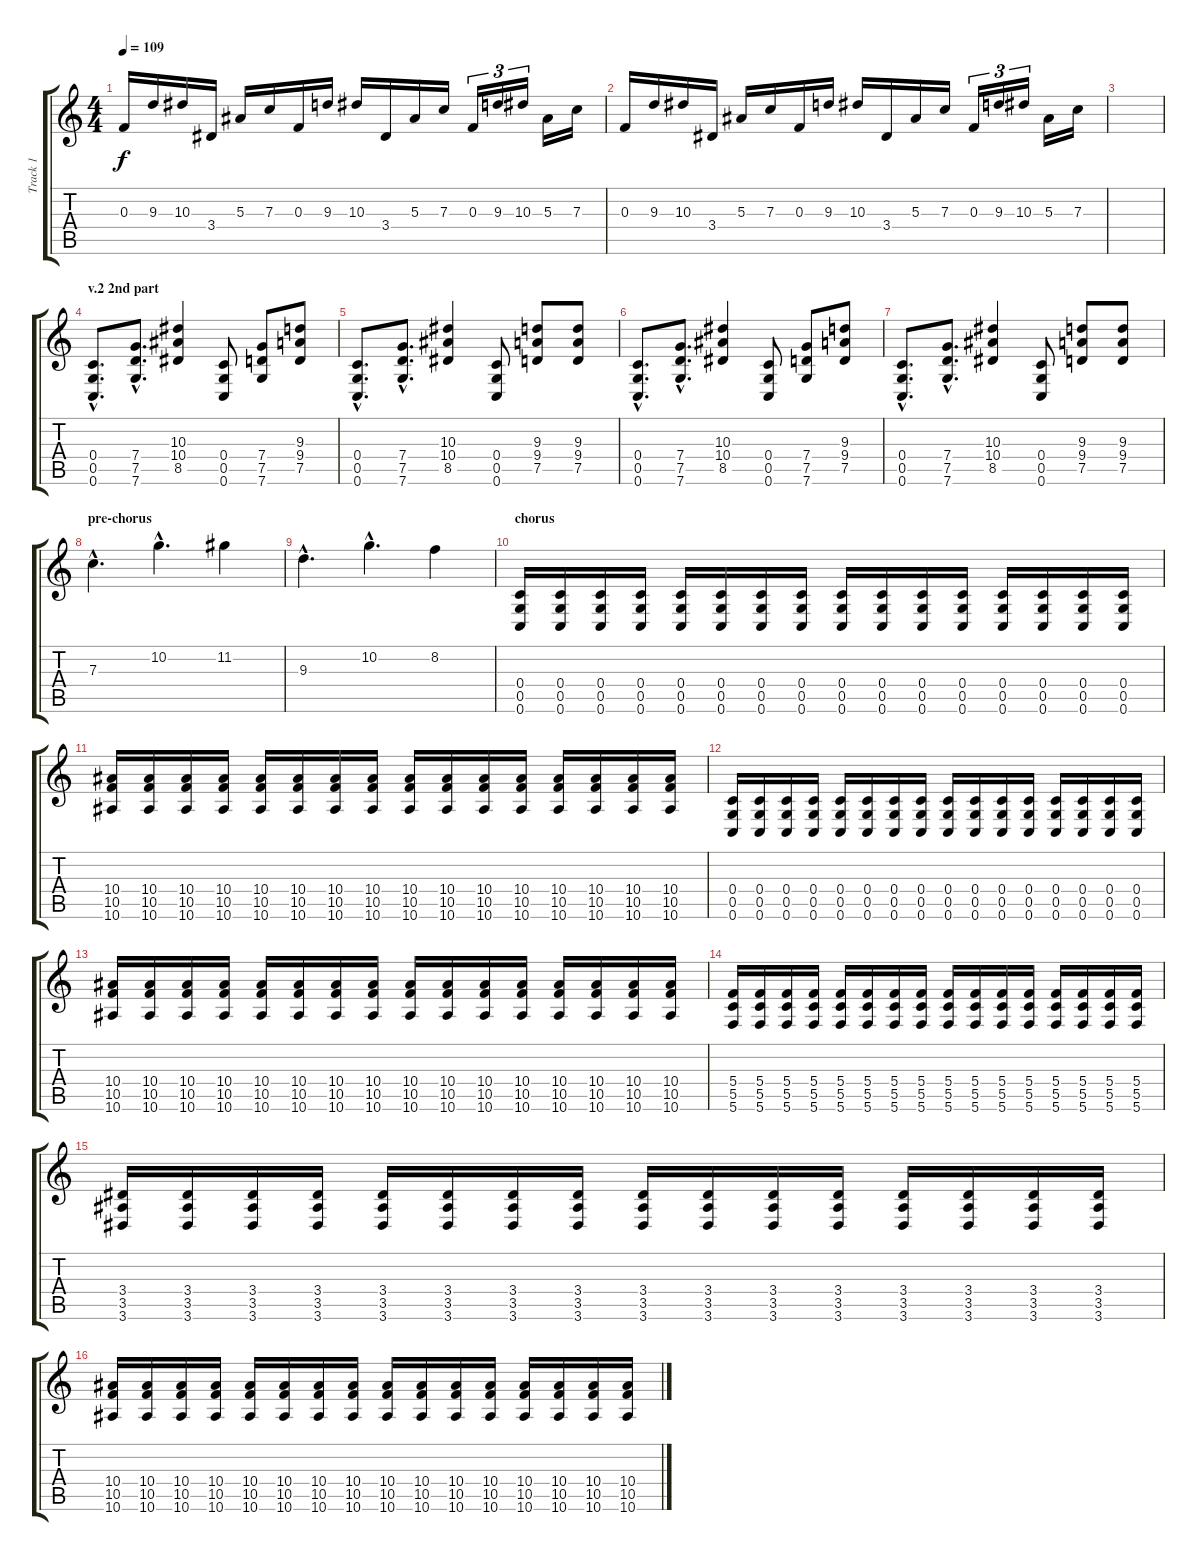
\track ("Track 1" "Track 1") {instrument distortionguitar}
\staff {score tabs}
\tuning (D4 A3 F3 C3 G2 C2) {hide}
\ts (4 4)
\tempo 109
\clef g2
\ks c
0.3.16{dy f} 9.3.16 10.3.16 3.4.16 5.3.16 7.3.16 0.3.16 9.3.16 10.3.16 3.4.16 5.3.16 7.3.16 0.3.16{tu (3 2)} 9.3.16{tu (3 2)} 10.3.16{tu (3 2)} 5.3.16 7.3.16 |
0.3.16 9.3.16 10.3.16 3.4.16 5.3.16 7.3.16 0.3.16 9.3.16 10.3.16 3.4.16 5.3.16 7.3.16 0.3.16{tu (3 2)} 9.3.16{tu (3 2)} 10.3.16{tu (3 2)} 5.3.16 7.3.16 |
|
\section ("" "v.2 2nd part")
(0.4{hac} 0.5{hac} 0.6{hac}).8{d} (7.4{hac} 7.5{hac} 7.6{hac}).8{d} (10.3 10.4 8.5).4 (0.4 0.5 0.6).8 (7.4 7.5 7.6).8 (9.3 9.4 7.5).8 |
(0.4{hac} 0.5{hac} 0.6{hac}).8{d} (7.4{hac} 7.5{hac} 7.6{hac}).8{d} (10.3 10.4 8.5).4 (0.4 0.5 0.6).8 (9.3 9.4 7.5).8 (9.3 9.4 7.5).8 |
(0.4{hac} 0.5{hac} 0.6{hac}).8{d} (7.4{hac} 7.5{hac} 7.6{hac}).8{d} (10.3 10.4 8.5).4 (0.4 0.5 0.6).8 (7.4 7.5 7.6).8 (9.3 9.4 7.5).8 |
(0.4{hac} 0.5{hac} 0.6{hac}).8{d} (7.4{hac} 7.5{hac} 7.6{hac}).8{d} (10.3 10.4 8.5).4 (0.4 0.5 0.6).8 (9.3 9.4 7.5).8 (9.3 9.4 7.5).8 |
\section ("" "pre-chorus")
7.3{hac}.4{d} 10.2{hac}.4{d} 11.2.4 |
9.3{hac}.4{d} 10.2{hac}.4{d} 8.2.4 |
\section ("" "chorus")
(0.4 0.5 0.6).16 (0.4 0.5 0.6).16 (0.4 0.5 0.6).16 (0.4 0.5 0.6).16 (0.4 0.5 0.6).16 (0.4 0.5 0.6).16 (0.4 0.5 0.6).16 (0.4 0.5 0.6).16 (0.4 0.5 0.6).16 (0.4 0.5 0.6).16 (0.4 0.5 0.6).16 (0.4 0.5 0.6).16 (0.4 0.5 0.6).16 (0.4 0.5 0.6).16 (0.4 0.5 0.6).16 (0.4 0.5 0.6).16 |
(10.4 10.5 10.6).16 (10.4 10.5 10.6).16 (10.4 10.5 10.6).16 (10.4 10.5 10.6).16 (10.4 10.5 10.6).16 (10.4 10.5 10.6).16 (10.4 10.5 10.6).16 (10.4 10.5 10.6).16 (10.4 10.5 10.6).16 (10.4 10.5 10.6).16 (10.4 10.5 10.6).16 (10.4 10.5 10.6).16 (10.4 10.5 10.6).16 (10.4 10.5 10.6).16 (10.4 10.5 10.6).16 (10.4 10.5 10.6).16 |
(0.4 0.5 0.6).16 (0.4 0.5 0.6).16 (0.4 0.5 0.6).16 (0.4 0.5 0.6).16 (0.4 0.5 0.6).16 (0.4 0.5 0.6).16 (0.4 0.5 0.6).16 (0.4 0.5 0.6).16 (0.4 0.5 0.6).16 (0.4 0.5 0.6).16 (0.4 0.5 0.6).16 (0.4 0.5 0.6).16 (0.4 0.5 0.6).16 (0.4 0.5 0.6).16 (0.4 0.5 0.6).16 (0.4 0.5 0.6).16 |
(10.4 10.5 10.6).16 (10.4 10.5 10.6).16 (10.4 10.5 10.6).16 (10.4 10.5 10.6).16 (10.4 10.5 10.6).16 (10.4 10.5 10.6).16 (10.4 10.5 10.6).16 (10.4 10.5 10.6).16 (10.4 10.5 10.6).16 (10.4 10.5 10.6).16 (10.4 10.5 10.6).16 (10.4 10.5 10.6).16 (10.4 10.5 10.6).16 (10.4 10.5 10.6).16 (10.4 10.5 10.6).16 (10.4 10.5 10.6).16 |
(5.4 5.5 5.6).16 (5.4 5.5 5.6).16 (5.4 5.5 5.6).16 (5.4 5.5 5.6).16 (5.4 5.5 5.6).16 (5.4 5.5 5.6).16 (5.4 5.5 5.6).16 (5.4 5.5 5.6).16 (5.4 5.5 5.6).16 (5.4 5.5 5.6).16 (5.4 5.5 5.6).16 (5.4 5.5 5.6).16 (5.4 5.5 5.6).16 (5.4 5.5 5.6).16 (5.4 5.5 5.6).16 (5.4 5.5 5.6).16 |
(3.4 3.5 3.6).16 (3.4 3.5 3.6).16 (3.4 3.5 3.6).16 (3.4 3.5 3.6).16 (3.4 3.5 3.6).16 (3.4 3.5 3.6).16 (3.4 3.5 3.6).16 (3.4 3.5 3.6).16 (3.4 3.5 3.6).16 (3.4 3.5 3.6).16 (3.4 3.5 3.6).16 (3.4 3.5 3.6).16 (3.4 3.5 3.6).16 (3.4 3.5 3.6).16 (3.4 3.5 3.6).16 (3.4 3.5 3.6).16 |
(10.4 10.5 10.6).16 (10.4 10.5 10.6).16 (10.4 10.5 10.6).16 (10.4 10.5 10.6).16 (10.4 10.5 10.6).16 (10.4 10.5 10.6).16 (10.4 10.5 10.6).16 (10.4 10.5 10.6).16 (10.4 10.5 10.6).16 (10.4 10.5 10.6).16 (10.4 10.5 10.6).16 (10.4 10.5 10.6).16 (10.4 10.5 10.6).16 (10.4 10.5 10.6).16 (10.4 10.5 10.6).16 (10.4 10.5 10.6).16
